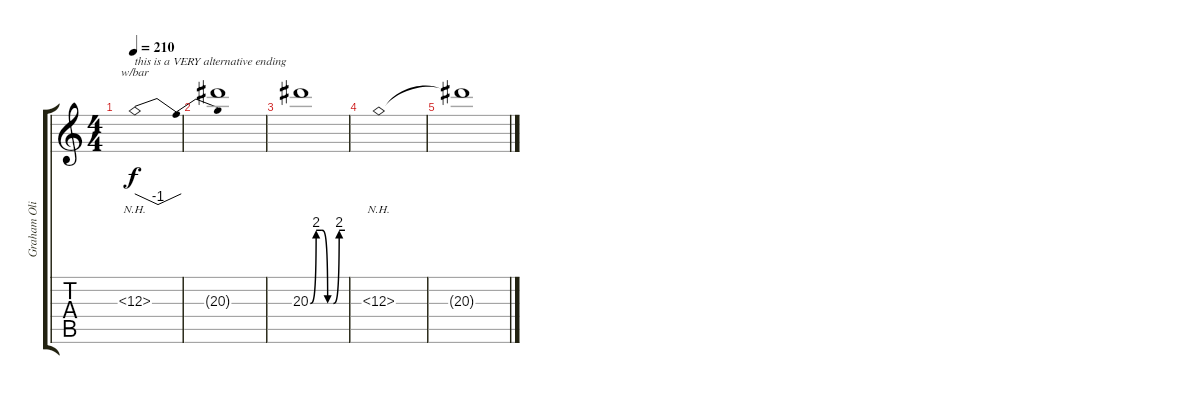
\track ("Graham Oliver" "Graham Oli") {instrument distortionguitar}
\staff {score tabs}
\tuning (E4 B3 G3 D3 A2 E2) {hide}
\ts (4 4)
\tempo 210
\clef g2
\ks c
20.3{nh}.1{tbe (dip default 0 0 30 -4 60 0) txt "this is a VERY alternative ending" dy f} |
20.3{t}.1 |
20.3{be (custom 0 0 10 8 20 8 30 0 40 0 50 8 60 8)}.1 |
20.3{nh}.1 |
20.3{t}.1
